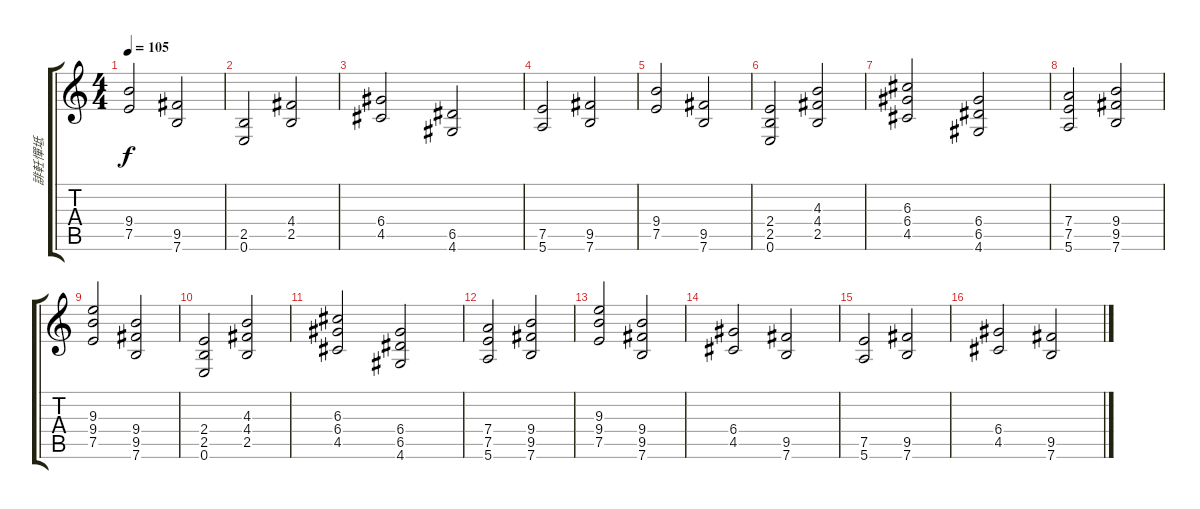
\track ("誹軠憚坻" "誹軠憚坻") {instrument distortionguitar}
\staff {score tabs}
\tuning (E4 B3 G3 D3 A2 E2) {hide}
\ts (4 4)
\tempo 105
\clef g2
\ks c
(9.4 7.5).2{dy f} (9.5 7.6).2 |
(2.5 0.6).2 (4.4 2.5).2 |
(6.4 4.5).2 (6.5 4.6).2 |
(7.5 5.6).2 (9.5 7.6).2 |
(9.4 7.5).2 (9.5 7.6).2 |
(2.4 2.5 0.6).2 (4.3 4.4 2.5).2 |
(6.3 6.4 4.5).2 (6.4 6.5 4.6).2 |
(7.4 7.5 5.6).2 (9.4 9.5 7.6).2 |
(9.3 9.4 7.5).2 (9.4 9.5 7.6).2 |
(2.4 2.5 0.6).2 (4.3 4.4 2.5).2 |
(6.3 6.4 4.5).2 (6.4 6.5 4.6).2 |
(7.4 7.5 5.6).2 (9.4 9.5 7.6).2 |
(9.3 9.4 7.5).2 (9.4 9.5 7.6).2 |
(6.4 4.5).2 (9.5 7.6).2 |
(7.5 5.6).2 (9.5 7.6).2 |
(6.4 4.5).2 (9.5 7.6).2
